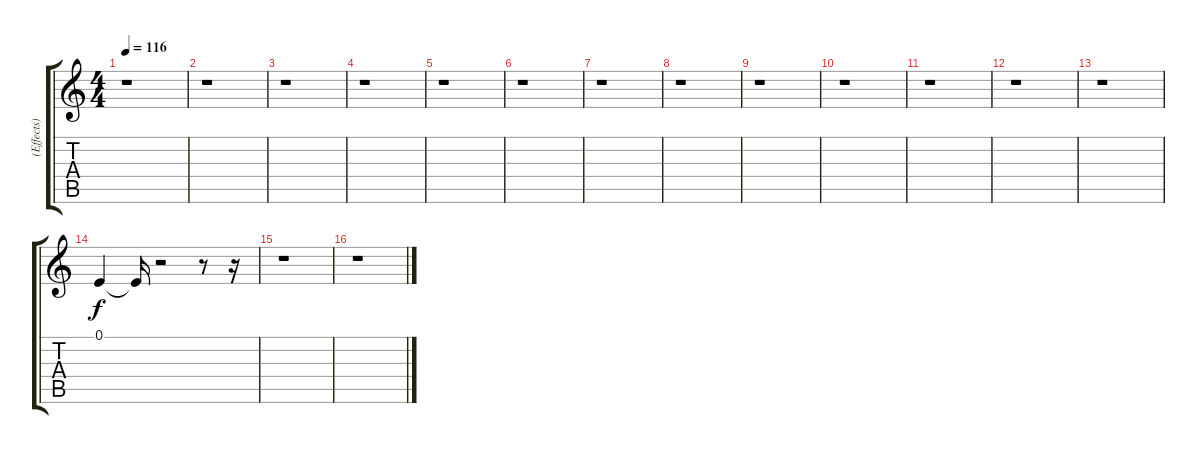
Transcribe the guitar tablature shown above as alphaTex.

\track ("(Effects) Brightness" "(Effects) ") {instrument fx5brightness}
\staff {score tabs}
\tuning (E4 B3 G3 D3 A2 E2) {hide}
\ts (4 4)
\tempo 116
\clef g2
\ks c
r.1{dy f} |
r.1 |
r.1 |
r.1 |
r.1 |
r.1 |
r.1 |
r.1 |
r.1 |
r.1 |
r.1 |
r.1 |
r.1 |
0.1.4 0.1{t}.16 r.2 r.8 r.16 |
r.1 |
r.1
